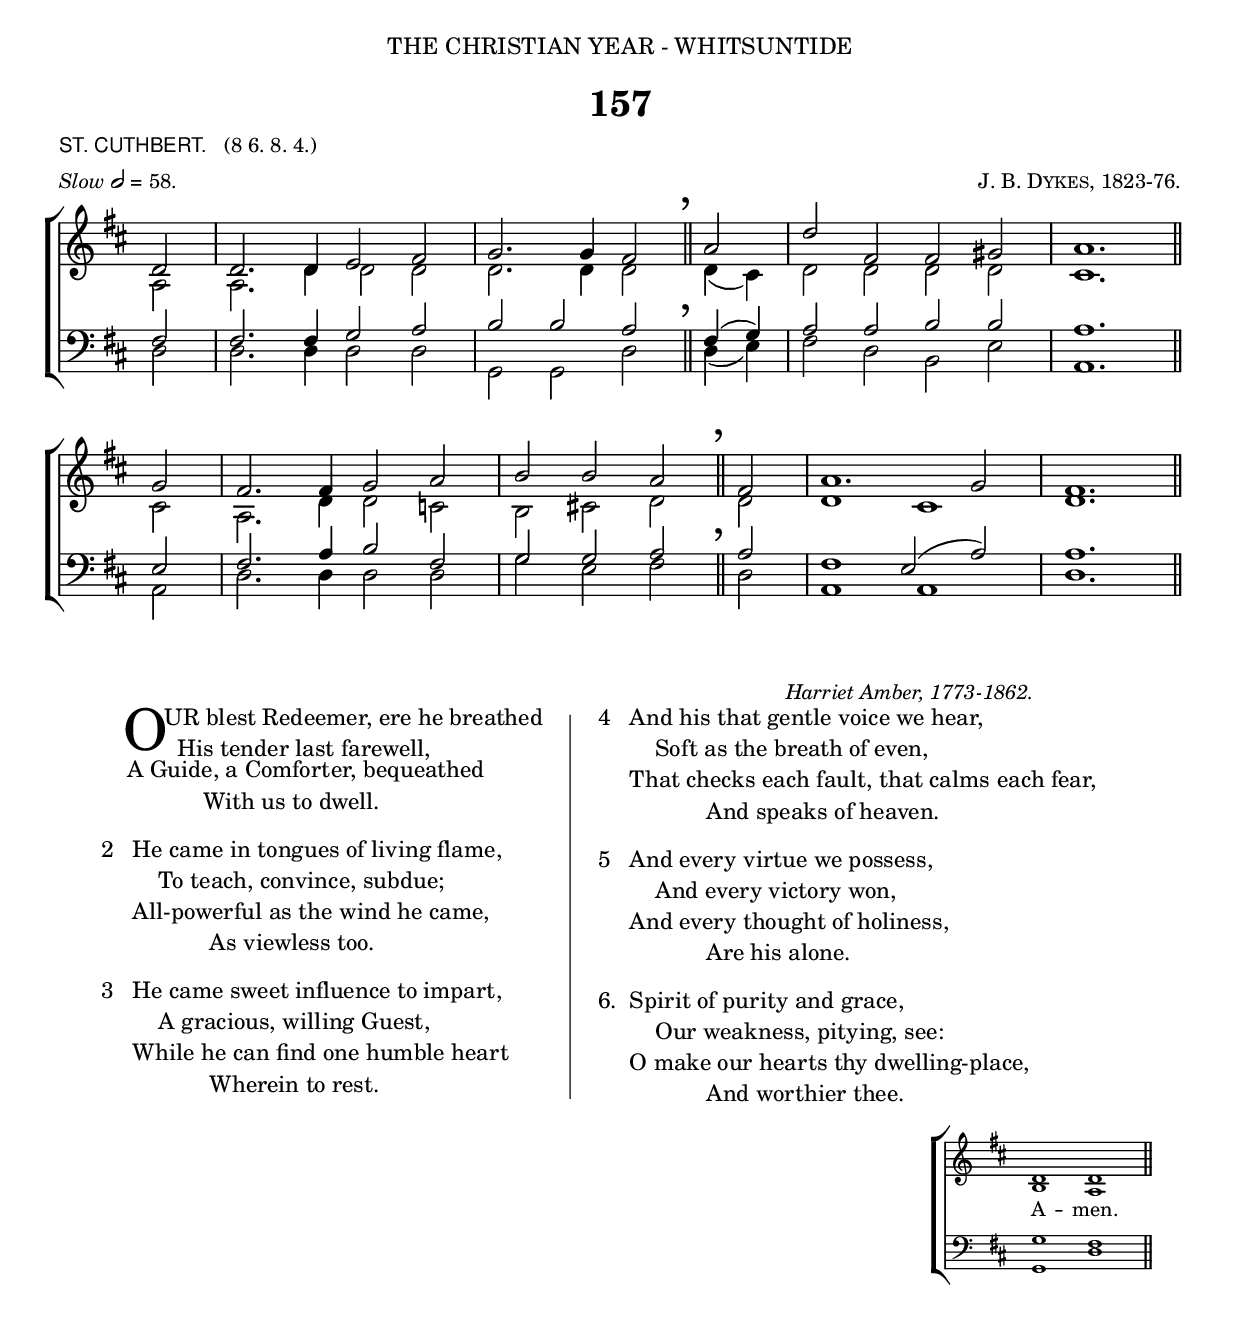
%%%% 254.png
%%%% Hymn 157. St. Cuthbert.  Our blest redeemer, ere he breathed
%%%% Rev 1.

\version "2.10"

\header {
  dedication = \markup {  \center-align { "THE CHRISTIAN YEAR - WHITSUNTIDE"
	\hspace #0.1 }}	
	
	title = "157"   
  
  poet = \markup { \small {  \line { \sans { "ST. CUTHBERT."} \hspace #1 \roman {"(8 6. 8. 4.)"}} }}
  
  meter = \markup { \small { \italic {Slow} \general-align #Y #DOWN \note #"2" #0.5 = 58. } }
  
  arranger = \markup { \small \smallCaps "J. B. Dykes, 1823-76." }
  
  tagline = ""
}

%%%%%%%%%%%%%%%%%%%%%%%%%%% Macros

%%generates the breathmarks
breathmark = {	
	      \override Score.RehearsalMark #'break-visibility = #begin-of-line-invisible 
	      \override Score.RehearsalMark #'Y-offset = #'4.0 
	      \override Score.RehearsalMark #'X-offset = #'-0.5
	      \mark \markup { \fontsize #4 ","}
}	      
	      	      
%% Used to pull an upstem note left. Used when a slurred note pair straddles a longer note below and when notecolumn force-hshift does not work 
topstraddle = { \once \override Score.SeparationItem #'padding = #2
              \once \override NoteHead #'X-offset = #-1.5 
              \once \override Stem #'X-offset = #-0.2 }	      
	      
	      
%%%%%%%%%%%%%%%%%%%%%%%%%%% End of macro definitions

%%% SATB voices

global = {
  \time 4/2
  \key d \major
  \set Staff.midiInstrument = "church organ"
}

soprano = \relative c' { 
  \partial 2 d2 | d2. d4 e2 fis | g2. g4 fis2 \breathmark \bar "||" a2 | d fis, fis gis | a1. \bar "||" \break
  g2 | fis2. fis4 g2 a | b b a \breathmark \bar "||"  fis | a1. g2 | fis1. \bar "||"
} 
   
alto = \relative c' {  
  a2 | a2. d4 d2 d | d2. d4 d2 \bar "||" d4( cis) | d2 d d d | cis1. \bar "||"
  cis2 | a2. d4 d2 c | b cis! d \bar "||" d | d1 cis | d1. \bar "||"
}

tenor = \relative c {\clef bass 
  fis2 | fis2. fis4 g2 a | b b a \bar "||" fis4( g) | a2 a b b | a1. \bar "||"
  e2 | fis2. a4 b2 fis | g g a \bar "||" a | fis1 \topstraddle e2( a) | a1. \bar "||"
}

bass = \relative c {\clef bass 
  d2 | d2. d4 d2 d | g, g d' \bar "||" d4( e) | fis2 d b e | a,1. \bar "||"
  a2 | d2. d4 d2 d | g e fis \bar "||" d | a1 a | d1. \bar "||"
}

#(ly:set-option 'point-and-click #f)

\paper {
  #(set-paper-size "a4")
%  annotate-spacing = ##t
  print-page-number = ##f
  ragged-last-bottom = ##t
  ragged-bottom = ##t
}

\book{

%%% Score block	

\score{
\new ChoirStaff	
<<
	\context Staff = upper << 
	\context Voice = sopranos { \voiceOne \global \soprano }
	\context Voice = altos    { \voiceTwo \global \alto }
	                      >>
	\context Staff = lower <<
	\context Voice = tenors { \voiceOne \global \tenor }
	\context Voice = basses { \voiceTwo \global \bass }
			        >>
>>
\layout {
		indent=0
		\context { \Score \remove "Bar_number_engraver" }
		\context { \Staff \remove "Time_signature_engraver" }
		\context { \Score \remove "Mark_engraver"  }
                \context { \Staff \consists "Mark_engraver"  }
	} %% close layout

\midi { \context { \Score tempoWholesPerMinute = #(ly:make-moment 58 2) }}      
  	
	
} %%% Score bracket

%%% Lyric attributions and titles

\markup { \hspace #70 \small \italic "Harriet Amber, 1773-1862."}  


%%% Main lyric block
%%% To fit on one page, lyrics are in 3 columns: column 1 (verses ), column 2 (a dividing line), column 3 (verses)

\markup { \hspace #4  %%add space as necc. to center the entire block of lyrics
          \column { %%% super column for entire block of lyrics
	    \line { %% a master line of 3 columns, two for lyrics and one column of a separator line
		\column { %% column 1
	                 \column { %%verse 1 is a column of 2 lines  
	                  \line { \hspace #2.2 \column { \lower #2.4 \fontsize #8 "O" }   %%Drop Cap goes here
				  \hspace #-1.0    %% adjust this if other letters are too far from Drop Cap
				  \column  { \raise #0.0 "UR blest Redeemer, ere he breathed"
			                                 "  His tender last farewell," } }     
	                  \line {  \hspace #2.5  %%adjust hspace until this line left edge is flush with Drop Cap
				   \lower  #1.56  %%adjust this until the line spacing looks right
				   \column {   
					   "A Guide, a Comforter, bequeathed"
					   "            With us to dwell."
					   "               " %%% add vertical spacing between verses
			  		}} 
			         } %%% finish verse 1
           		\line { "2  "
			   \column {	     
				   "He came in tongues of living flame,"
				   "    To teach, convince, subdue;"
				   "All-powerful as the wind he came,"
				   "            As viewless too."
				   "               " %%% add vertical spacing between verses
			}}
           		\line { "3  "
			   \column {	     
				   "He came sweet influence to impart,"
				   "    A gracious, willing Guest,"
				   "While he can find one humble heart"
				   "            Wherein to rest."
			}}
		}  %% finish Page column 1
		
	\hspace #2 %%adds horizontal space columns 1 and 2   
			   
	\column { \filled-box #'(0.0 . 0.1) #'( -36 . 1) #0 }   %%% Column 2. This is the line dviding the columns 1 and 3. 
			   	   
	\hspace #2 %%adds horizontal space between columns 2 and 3	
	
	\column { %%start page column 3		
			\line {"4  "
			   \column {	     
				   "And his that gentle voice we hear,"
				   "    Soft as the breath of even,"
				   "That checks each fault, that calms each fear,"
				   "            And speaks of heaven."
				   "               " %%% add vertical spacing between verses
			}}
			\line {"5  "
			    \column {	     
				    "And every virtue we possess,"
				    "    And every victory won,"
				    "And every thought of holiness,"
				    "            Are his alone."
				    "               " %%% add vertical spacing between verses
			}}
			\line { "6. "
			     \column {	     
				     "Spirit of purity and grace,"
				     "    Our weakness, pitying, see:"
				     "O make our hearts thy dwelling-place,"
				     "            And worthier thee."
     			}}
	    } %%% end column 3
     } %%% end master-line
   } %%% super column bracket
} %%% lyrics markup bracket


%%% Amen score block
\score{
  \new ChoirStaff
   <<
        \context Staff = upper \with { fontSize = #-3  \override StaffSymbol #'staff-space = #(magstep -2) }  
	                      << 
	\context Voice = "sopranos" { \relative c' { \clef treble \global \voiceOne d1 d1 \bar "||" }}
	\context Voice = "altos"    { \relative c' {  \clef treble \global \voiceTwo b1 a1 \bar "||" }}
	                      >>
			      
	\context Lyrics \lyricsto "altos" { \override LyricText #'font-size = #-1 A -- men. }
	
	\context Staff = lower \with { fontSize = #-3  \override StaffSymbol #'staff-space = #(magstep -2) }  
	                       <<
	\context Voice = "tenors" { \relative c { \clef bass \global \voiceThree g'1 fis1 \bar "||" }}
	\context Voice = "basses" { \relative c { \clef bass \global \voiceFour  g1 d'1 \bar "||" }}
			        >> 
  >>			      
\header { breakbefore = ##f piece = " " opus = " " }
\layout { 
	\context { \Score timing = ##f }
	ragged-right = ##t
	indent = 15\cm
	\context { \Staff \remove Time_signature_engraver }

       }

\midi { \context { \Score tempoWholesPerMinute = #(ly:make-moment 58 2) }}  %%Amen midi       
       
}  


} %%% book bracket
